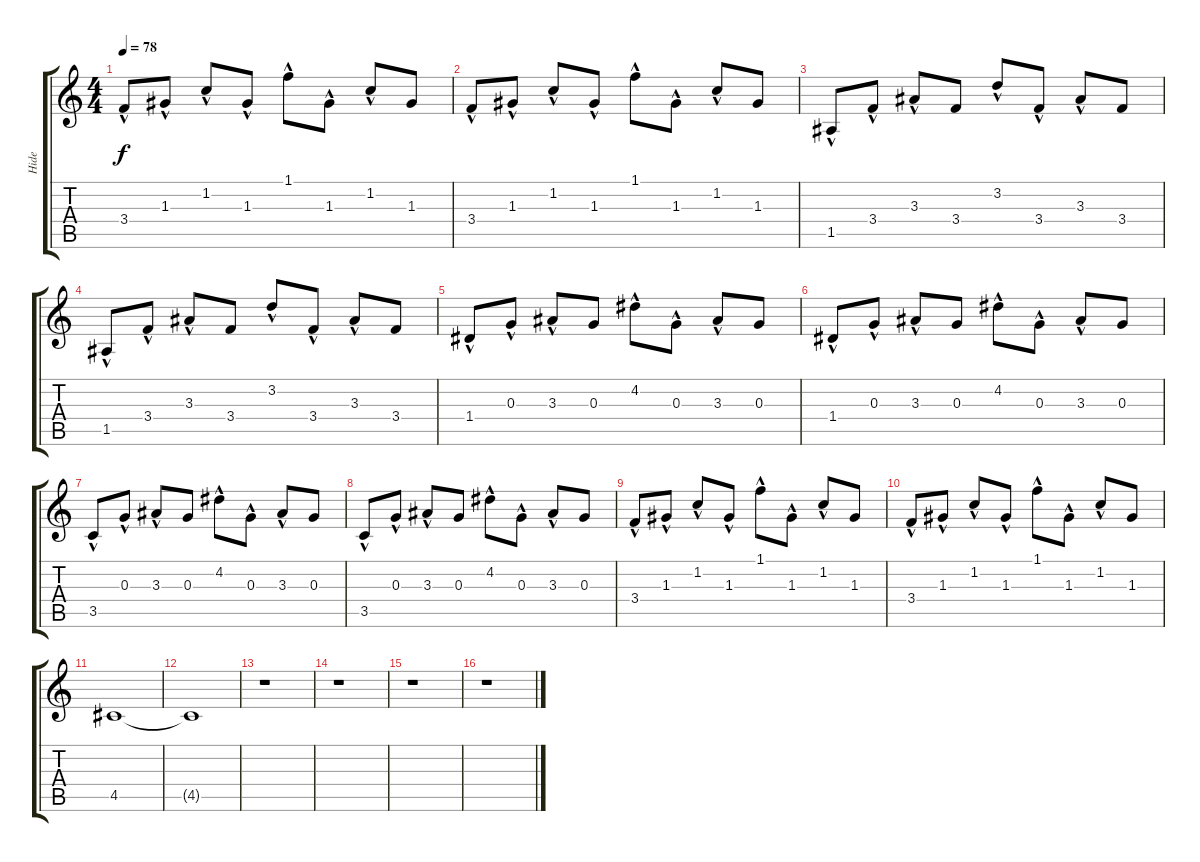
\track ("Hide" "Hide") {instrument distortionguitar}
\staff {score tabs}
\tuning (E4 B3 G3 D3 A2 E2) {hide}
\ts (4 4)
\tempo 78
\clef g2
\ks c
3.4{hac}.8{dy f} 1.3{hac}.8 1.2{hac}.8 1.3{hac}.8 1.1{hac}.8 1.3{hac}.8 1.2{hac}.8 1.3.8 |
3.4{hac}.8 1.3{hac}.8 1.2{hac}.8 1.3{hac}.8 1.1{hac}.8 1.3{hac}.8 1.2{hac}.8 1.3.8 |
1.5{hac}.8 3.4{hac}.8 3.3{hac}.8 3.4.8 3.2{hac}.8 3.4{hac}.8 3.3{hac}.8 3.4.8 |
1.5{hac}.8 3.4{hac}.8 3.3{hac}.8 3.4.8 3.2{hac}.8 3.4{hac}.8 3.3{hac}.8 3.4.8 |
1.4{hac}.8 0.3{hac}.8 3.3{hac}.8 0.3.8 4.2{hac}.8 0.3{hac}.8 3.3{hac}.8 0.3.8 |
1.4{hac}.8 0.3{hac}.8 3.3{hac}.8 0.3.8 4.2{hac}.8 0.3{hac}.8 3.3{hac}.8 0.3.8 |
3.5{hac}.8 0.3{hac}.8 3.3{hac}.8 0.3.8 4.2{hac}.8 0.3{hac}.8 3.3{hac}.8 0.3.8 |
3.5{hac}.8 0.3{hac}.8 3.3{hac}.8 0.3.8 4.2{hac}.8 0.3{hac}.8 3.3{hac}.8 0.3.8 |
3.4{hac}.8 1.3{hac}.8 1.2{hac}.8 1.3{hac}.8 1.1{hac}.8 1.3{hac}.8 1.2{hac}.8 1.3.8 |
3.4{hac}.8 1.3{hac}.8 1.2{hac}.8 1.3{hac}.8 1.1{hac}.8 1.3{hac}.8 1.2{hac}.8 1.3.8 |
4.5.1 |
4.5{t}.1 |
r.1 |
r.1 |
r.1 |
r.1
